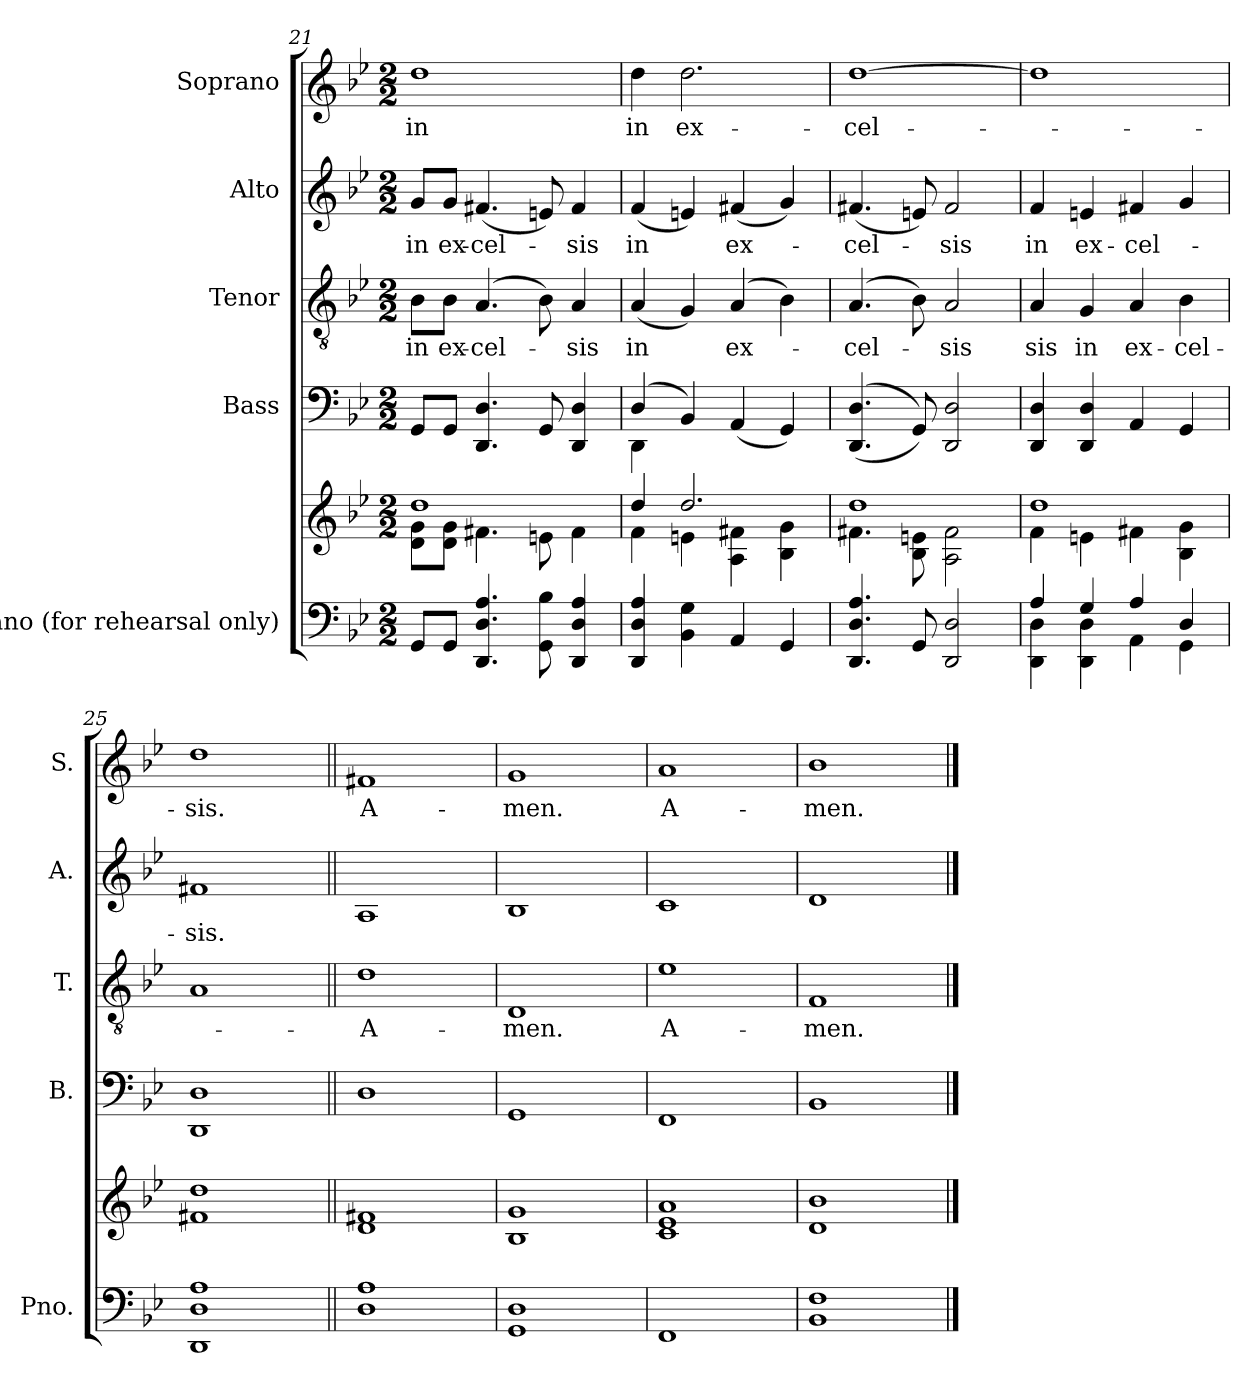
**kern	**kern	**kern	**kern	**text	**kern	**text	**kern	**text
*part5	*part5	*part4	*part3	*part3	*part2	*part2	*part1	*part1
*staff6	*staff5	*staff4	*staff3	*staff3	*staff2	*staff2	*staff1	*staff1
*I"Piano (for rehearsal only)	*	*I"Bass	*I"Tenor	*	*I"Alto	*	*I"Soprano	*
*I'Pno.	*	*I'B.	*I'T.	*	*I'A.	*	*I'S.	*
*clefF4	*clefG2	*clefF4	*clefGv2	*	*clefG2	*	*clefG2	*
*k[b-e-]	*k[b-e-]	*k[b-e-]	*k[b-e-]	*	*k[b-e-]	*	*k[b-e-]	*
*M2/2	*M2/2	*M2/2	*M2/2	*	*M2/2	*	*M2/2	*
=21	=21	=21	=21	=21	=21	=21	=21	=21
*	*^	*	*	*	*	*	*	*
!	!	!	!	!	!LO:LY:b	!	!LO:LY:b	!	!LO:LY:b
8GG/L	1dd	8d\ 8g\L	8GG/L	8B-\L	in	8g/L	in	1dd	in
!	!	!	!	!	!LO:LY:b	!	!LO:LY:b	!	!
8GG/J	.	8d\ 8g\J	8GG/J	8B-\J	ex-	8g/J	ex-	.	.
!	!	!	!	!	!LO:LY:b	!	!LO:LY:b	!	!
4.DD!/ 4.D/ 4.A/	.	4.f#X\	4.DD!/ 4.D!/	(>4.A/	-cel-	(<4.f#X/	-cel-	.	.
8GG\ 8B-\	.	8en\	8GG/	8B-\)	.	8en/)	.	.	.
!	!	!	!	!	!LO:LY:b	!	!LO:LY:b	!	!
4DD!/ 4D/ 4A/	.	4f#\	4DD!/ 4D!/	4A/	-sis	4f#/	-sis	.	.
=22	=22	=22	=22	=22	=22	=22	=22	=22	=22
*	*	*	*^	*	*	*	*	*	*
!	!	!	!	!	!	!LO:LY:b	!	!LO:LY:b	!	!LO:LY:b
4DD!/ 4D/ 4A/	4dd/	4f\	(>4D/	4DD!\	(<4A/	in	(<4f/	in	4dd\	in
!	!	!	!	!	!	!	!	!	!	!LO:LY:b
4BB-\ 4G\	2.dd/	4en\	4BB-/)	2.ryy	4G/)	.	4en/)	.	2.dd\	ex-
!	!	!	!	!	!	!LO:LY:b	!	!LO:LY:b	!	!
4AA/	.	4A\ 4f#X\	(<4AA/	.	(>4A/	ex-	(<4f#X/	ex-	.	.
4GG/	.	4B-\ 4g\	4GG/)	.	4B-\)	.	4g/)	.	.	.
*	*	*	*v	*v	*	*	*	*	*	*
=23	=23	=23	=23	=23	=23	=23	=23	=23	=23
!	!	!	!	!	!LO:LY:b	!	!LO:LY:b	!	!LO:LY:b
4.DD!/ 4.D/ 4.A/	1dd	4.f#X\	(<(>4.DD!/ 4.D/	(>4.A/	-cel-	(<4.f#X/	-cel-	[1dd	-cel-
8GG/	.	8B-\ 8en\	8GG/))	8B-\)	.	8en/)	.	.	.
!	!	!	!	!	!LO:LY:b	!	!LO:LY:b	!	!
2DD!/ 2D/	.	2A\ 2f#\	2DD!/ 2D/	2A/	-sis	2f#/	-sis	.	.
!!LO:PB:g=z
=24	=24	=24	=24	=24	=24	=24	=24	=24	=24
*^	*	*	*	*	*	*	*	*	*
!	!	!	!	!	!	!LO:LY:b	!	!LO:LY:b	!	!
4A/	4DD!\ 4D\	1dd	4f\	4DD!/ 4D/	4A/	-sis	4f/	in	1dd]	.
!	!	!	!	!	!	!LO:LY:b	!	!LO:LY:b	!	!
4G/	4DD!\ 4D\	.	4en\	4DD!/ 4D/	4G/	in	4en/	ex-	.	.
!	!	!	!	!	!	!LO:LY:b	!	!LO:LY:b	!	!
4A/	4AA\	.	4f#X\	4AA/	4A/	ex-	4f#X/	-cel-	.	.
!	!	!	!	!	!	!LO:LY:b	!	!	!	!
4D/	4GG\	.	4B-\ 4g\	4GG/	4B-\	-cel-	4g/	.	.	.
=25	=25	=25	=25	=25	=25	=25	=25	=25	=25	=25
!	!	!	!	!	!	!	!	!LO:LY:b	!	!LO:LY:b
*v	*v	*	*	*	*	*	*	*	*	*
*	*v	*v	*	*	*	*	*	*	*
1DD! 1D 1A	1f#X 1dd	1DD 1D	1A	.	1f#X	-sis.	1dd	-sis.
=26||	=26||	=26||	=26||	=26||	=26||	=26||	=26||	=26||
!	!	!	!	!LO:LY:b	!	!	!	!LO:LY:b
1D 1A	1d 1f#X	1D	1d	A-	1A	.	1f#X	A-
=27	=27	=27	=27	=27	=27	=27	=27	=27
!	!	!	!	!LO:LY:b	!	!	!	!LO:LY:b
1GG 1D	1B- 1g	1GG	1D	-men.	1B-	.	1g	-men.
=28	=28	=28	=28	=28	=28	=28	=28	=28
!	!	!	!	!LO:LY:b	!	!	!	!LO:LY:b
1FF	1c 1e- 1a	1FF	1e-	A-	1c	.	1a	A-
=29	=29	=29	=29	=29	=29	=29	=29	=29
!	!	!	!	!LO:LY:b	!	!	!	!LO:LY:b
1BB- 1F	1d 1b-	1BB-	1F	-men.	1d	.	1b-	-men.
==	==	==	==	==	==	==	==	==
*-	*-	*-	*-	*-	*-	*-	*-	*-
